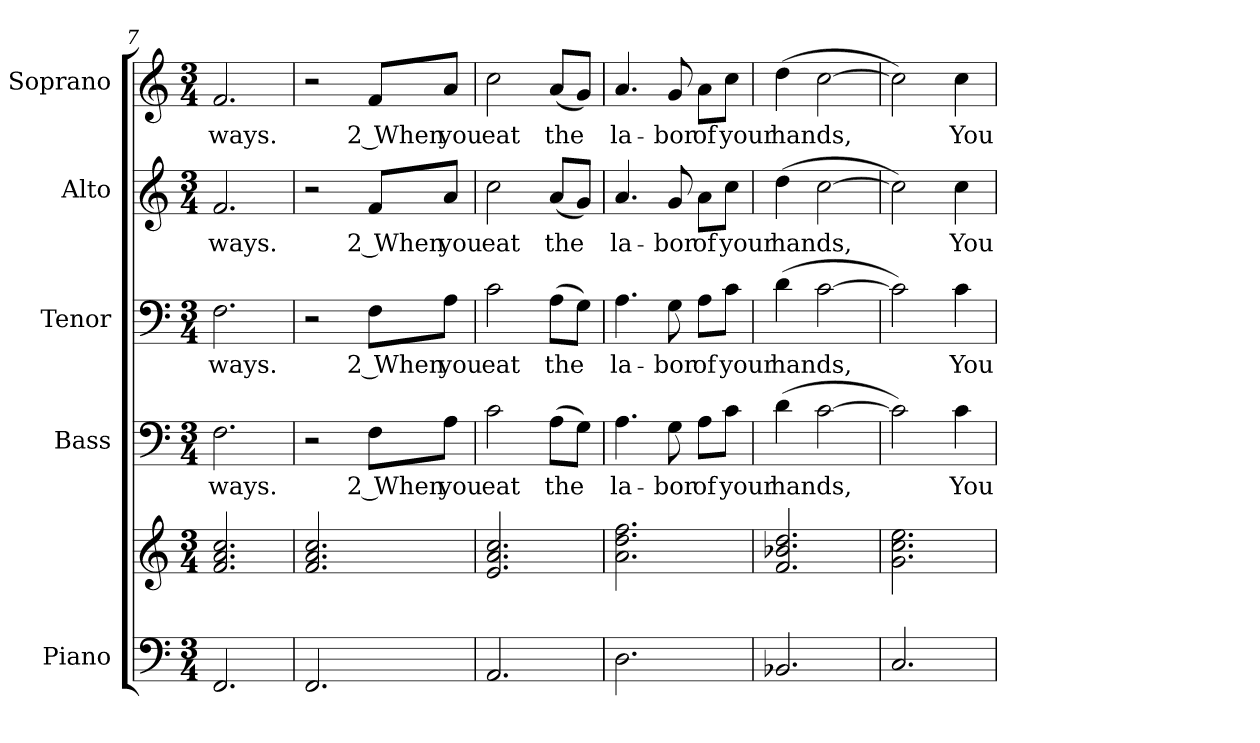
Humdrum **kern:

**kern	**kern	**kern	**text	**kern	**text	**kern	**text	**kern	**text
*part5	*part5	*part4	*part4	*part3	*part3	*part2	*part2	*part1	*part1
*staff6	*staff5	*staff4	*staff4	*staff3	*staff3	*staff2	*staff2	*staff1	*staff1
*I"Piano	*	*I"Bass	*	*I"Tenor	*	*I"Alto	*	*I"Soprano	*
*I'Pno.	*	*I'B.	*	*I'T.	*	*I'A.	*	*I'S.	*
!!LO:PB:g=z
*clefF4	*clefG2	*clefF4	*	*clefF4	*	*clefG2	*	*clefG2	*
*k[]	*k[]	*k[]	*	*k[]	*	*k[]	*	*k[]	*
*C:	*C:	*C:	*	*C:	*	*C:	*	*C:	*
*M3/4	*M3/4	*M3/4	*	*M3/4	*	*M3/4	*	*M3/4	*
=7	=7	=7	=7	=7	=7	=7	=7	=7	=7
!	!	!	!LO:LY:b:color=#000000	!	!	!	!	!	!
!	!	!	!	!	!LO:LY:b:color=#000000	!	!	!	!
!	!	!	!	!	!	!	!LO:LY:b:color=#000000	!	!
!	!	!	!	!	!	!	!	!	!LO:LY:b:color=#000000
2.FFi/	2.fi/ 2.ai 2.cci	2.Fi\	ways.	2.Fi\	ways.	2.fi/	ways.	2.fi/	ways.
=8	=8	=8	=8	=8	=8	=8	=8	=8	=8
2.FFi/	2.fi/ 2.ai 2.cci	2r	.	2r	.	2r	.	2r	.
!	!	!	!LO:LY:b:color=#000000	!	!	!	!	!	!
!	!	!	!	!	!LO:LY:b:color=#000000	!	!	!	!
!	!	!	!	!	!	!	!LO:LY:b:color=#000000	!	!
!	!	!	!	!	!	!	!	!	!LO:LY:b:color=#000000
.	.	8Fi\L	2 When	8Fi\L	2 When	8fi/L	2 When	8fi/L	2 When
!	!	!	!LO:LY:b:color=#000000	!	!	!	!	!	!
!	!	!	!	!	!LO:LY:b:color=#000000	!	!	!	!
!	!	!	!	!	!	!	!LO:LY:b:color=#000000	!	!
!	!	!	!	!	!	!	!	!	!LO:LY:b:color=#000000
.	.	8Ai\J	you	8Ai\J	you	8ai/J	you	8ai/J	you
=9	=9	=9	=9	=9	=9	=9	=9	=9	=9
!	!	!	!LO:LY:b:color=#000000	!	!	!	!	!	!
!	!	!	!	!	!LO:LY:b:color=#000000	!	!	!	!
!	!	!	!	!	!	!	!LO:LY:b:color=#000000	!	!
!	!	!	!	!	!	!	!	!	!LO:LY:b:color=#000000
2.AAi/	2.ei/ 2.ai 2.cci	2ci\	eat	2ci\	eat	2cci\	eat	2cci\	eat
!	!	!	!LO:LY:b:color=#000000	!	!	!	!	!	!
!	!	!	!	!	!LO:LY:b:color=#000000	!	!	!	!
!	!	!	!	!	!	!	!LO:LY:b:color=#000000	!	!
!	!	!	!	!	!	!	!	!	!LO:LY:b:color=#000000
.	.	(8Ai\L	the	(8Ai\L	the	(8ai/L	the	(8ai/L	the
.	.	8Gi\J)	.	8Gi\J)	.	8gi/J)	.	8gi/J)	.
!!LO:PB:g=z
=10	=10	=10	=10	=10	=10	=10	=10	=10	=10
!	!	!	!LO:LY:b:color=#000000	!	!	!	!	!	!
!	!	!	!	!	!LO:LY:b:color=#000000	!	!	!	!
!	!	!	!	!	!	!	!LO:LY:b:color=#000000	!	!
!	!	!	!	!	!	!	!	!	!LO:LY:b:color=#000000
2.Di\	2.ai\ 2.ddi 2.ffi	4.Ai\	la-	4.Ai\	la-	4.ai/	la-	4.ai/	la-
!	!	!	!LO:LY:b:color=#000000	!	!	!	!	!	!
!	!	!	!	!	!LO:LY:b:color=#000000	!	!	!	!
!	!	!	!	!	!	!	!LO:LY:b:color=#000000	!	!
!	!	!	!	!	!	!	!	!	!LO:LY:b:color=#000000
.	.	8Gi\	-bor	8Gi\	-bor	8gi/	-bor	8gi/	-bor
!	!	!	!LO:LY:b:color=#000000	!	!	!	!	!	!
!	!	!	!	!	!LO:LY:b:color=#000000	!	!	!	!
!	!	!	!	!	!	!	!LO:LY:b:color=#000000	!	!
!	!	!	!	!	!	!	!	!	!LO:LY:b:color=#000000
.	.	8Ai\L	of	8Ai\L	of	8ai\L	of	8ai\L	of
!	!	!	!LO:LY:b:color=#000000	!	!	!	!	!	!
!	!	!	!	!	!LO:LY:b:color=#000000	!	!	!	!
!	!	!	!	!	!	!	!LO:LY:b:color=#000000	!	!
!	!	!	!	!	!	!	!	!	!LO:LY:b:color=#000000
.	.	8ci\J	your	8ci\J	your	8cci\J	your	8cci\J	your
=11	=11	=11	=11	=11	=11	=11	=11	=11	=11
!	!	!	!LO:LY:b:color=#000000	!	!	!	!	!	!
!	!	!	!	!	!LO:LY:b:color=#000000	!	!	!	!
!	!	!	!	!	!	!	!LO:LY:b:color=#000000	!	!
!	!	!	!	!	!	!	!	!	!LO:LY:b:color=#000000
2.BB-Xi/	2.fi/ 2.b-Xi 2.ddi	(4di\	hands,	(4di\	hands,	(4ddi\	hands,	(4ddi\	hands,
.	.	[>2ci\	.	[>2ci\	.	[>2cci\	.	[>2cci\	.
=12	=12	=12	=12	=12	=12	=12	=12	=12	=12
2.Ci/	2.gi\ 2.cci 2.eei	2ci\])	.	2ci\])	.	2cci\])	.	2cci\])	.
!	!	!	!LO:LY:b:color=#000000	!	!	!	!	!	!
!	!	!	!	!	!LO:LY:b:color=#000000	!	!	!	!
!	!	!	!	!	!	!	!LO:LY:b:color=#000000	!	!
!	!	!	!	!	!	!	!	!	!LO:LY:b:color=#000000
.	.	4ci\	You	4ci\	You	4cci\	You	4cci\	You
=	=	=	=	=	=	=	=	=	=
*-	*-	*-	*-	*-	*-	*-	*-	*-	*-
